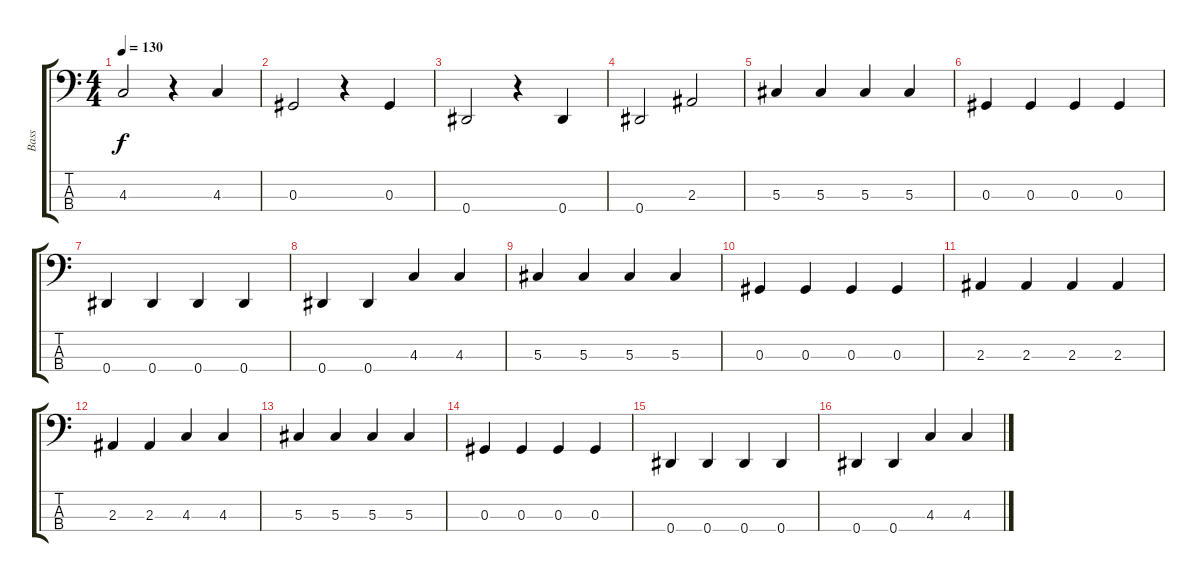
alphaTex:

\track ("Bass" "Bass") {instrument electricbassfinger}
\staff {score tabs}
\tuning (Gb2 Db2 Ab1 Eb1) {hide}
\ts (4 4)
\tempo 130
\clef f4
\ks c
4.3.2{dy f} r.4 4.3.4 |
0.3.2 r.4 0.3.4 |
0.4.2 r.4 0.4.4 |
0.4.2 2.3.2 |
5.3.4 5.3.4 5.3.4 5.3.4 |
0.3.4 0.3.4 0.3.4 0.3.4 |
0.4.4 0.4.4 0.4.4 0.4.4 |
0.4.4 0.4.4 4.3.4 4.3.4 |
5.3.4 5.3.4 5.3.4 5.3.4 |
0.3.4 0.3.4 0.3.4 0.3.4 |
2.3.4 2.3.4 2.3.4 2.3.4 |
2.3.4 2.3.4 4.3.4 4.3.4 |
5.3.4 5.3.4 5.3.4 5.3.4 |
0.3.4 0.3.4 0.3.4 0.3.4 |
0.4.4 0.4.4 0.4.4 0.4.4 |
0.4.4 0.4.4 4.3.4 4.3.4
